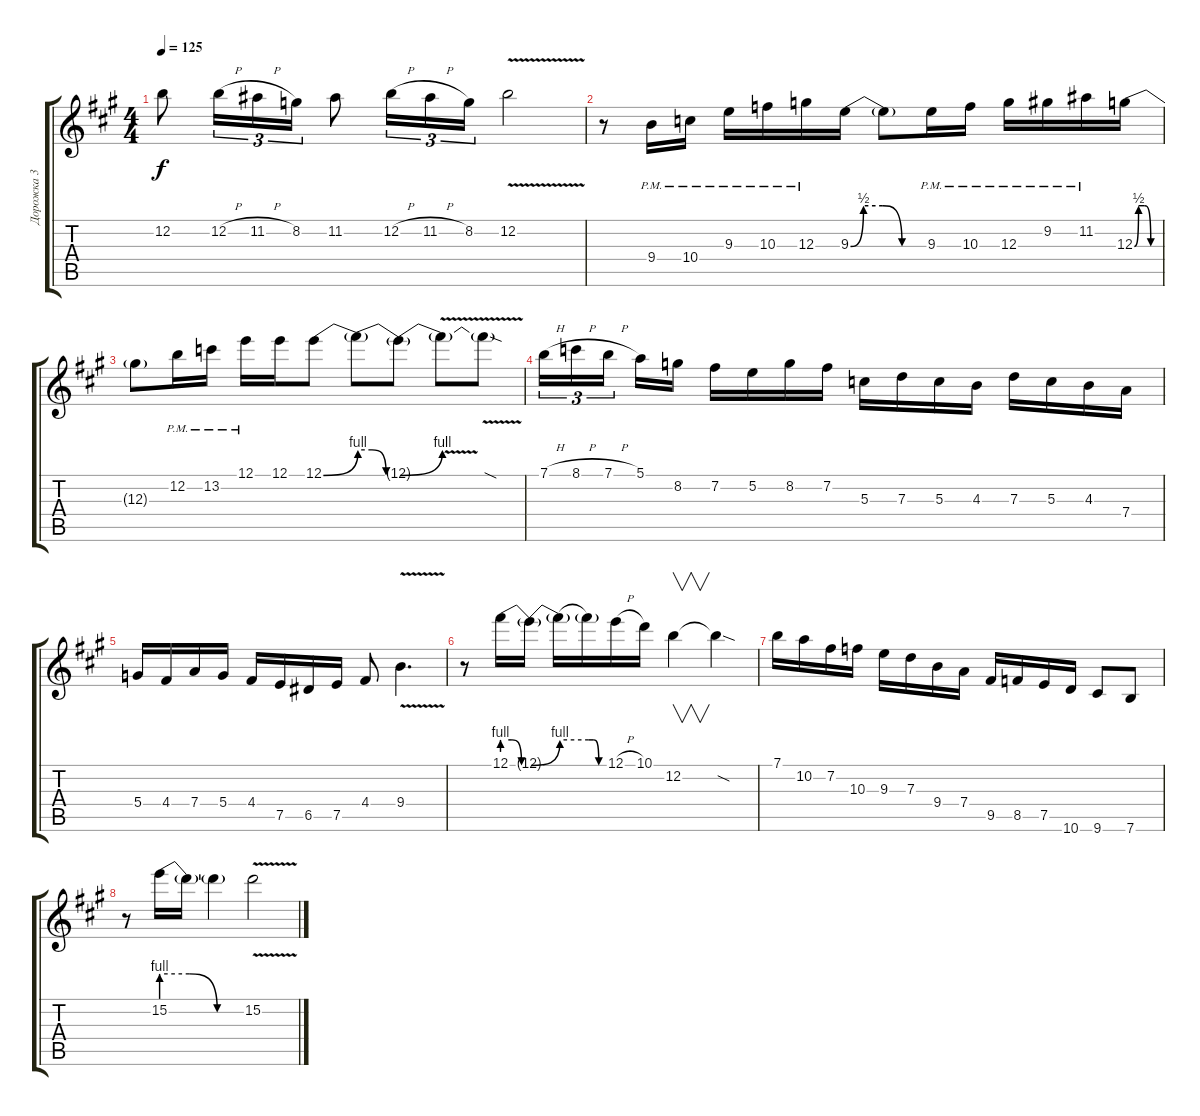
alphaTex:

\track ("Дорожка 3" "Дорожка 3") {instrument overdrivenguitar}
\staff {score tabs}
\tuning (E4 B3 G3 D3 A2 E2) {hide}
\ts (4 4)
\tempo 125
\clef g2
\ks a
12.2.8{dy f} 12.2{h}.16{tu (3 2)} 11.2{h}.16{tu (3 2)} 8.2.16{tu (3 2)} 11.2.8 12.2{h}.16{tu (3 2)} 11.2{h}.16{tu (3 2)} 8.2.16{tu (3 2)} 12.2{v}.2 |
r.8 9.4{pm}.16 10.4{pm}.16 9.3{pm}.16 10.3{pm}.16 12.3{pm}.16 9.3{be (custom 0 0 10 2 25 2 40 0 60 0)}.16 9.3{t}.8 9.3{pm}.16 10.3{pm}.16 12.3{pm}.16 9.2{pm}.16 11.2{pm}.16 12.3{be (custom 0 0 10 2 25 2 40 0 60 0)}.16 |
12.3{t}.8 12.2{pm}.16 13.2{pm}.16 12.1{pm}.16 12.1.16 12.1{be (bend 0 0 60 4)}.8 12.1{be (custom 0 4 20 4 40 0 60 0) t}.8 12.1{be (bend 0 0 60 4) t}.8 12.1{v t}.8 12.1{sod t}.8 |
7.1{h}.16{tu (3 2)} 8.1{h}.16{tu (3 2)} 7.1{h}.16{tu (3 2) beam splitsecondary} 5.1.16 8.2.16 7.2.16 5.2.16 8.2.16 7.2.16 5.3.16 7.3.16 5.3.16 4.3.16 7.3.16 5.3.16 4.3.16 7.4.16 |
5.4.16 4.4.16 7.4.16 5.4.16 4.4.16 7.5.16 6.5.16 7.5.16 4.4.8 9.4{v}.4{d} |
r.8 12.1{be (custom 0 4 20 4 40 0 60 0)}.16 12.1{be (bend 0 0 60 4) t}.16 12.1{be (hold 0 4 60 4) t}.16 12.1{be (custom 0 4 20 4 40 0 60 0) t}.16 12.1{h}.16 10.1.16 12.2.4{v} 12.2{sod t}.4 |
7.1.16 10.2.16 7.2.16 10.3.16 9.3.16 7.3.16 9.4.16 7.4.16 9.5.16 8.5.16 7.5.16 10.6.16 9.6.8 7.6.8 |
r.8 15.2{be (custom 0 4 20 4 40 0 60 0)}.16 15.2{t}.16 15.2{t}.4 15.2{v}.2
